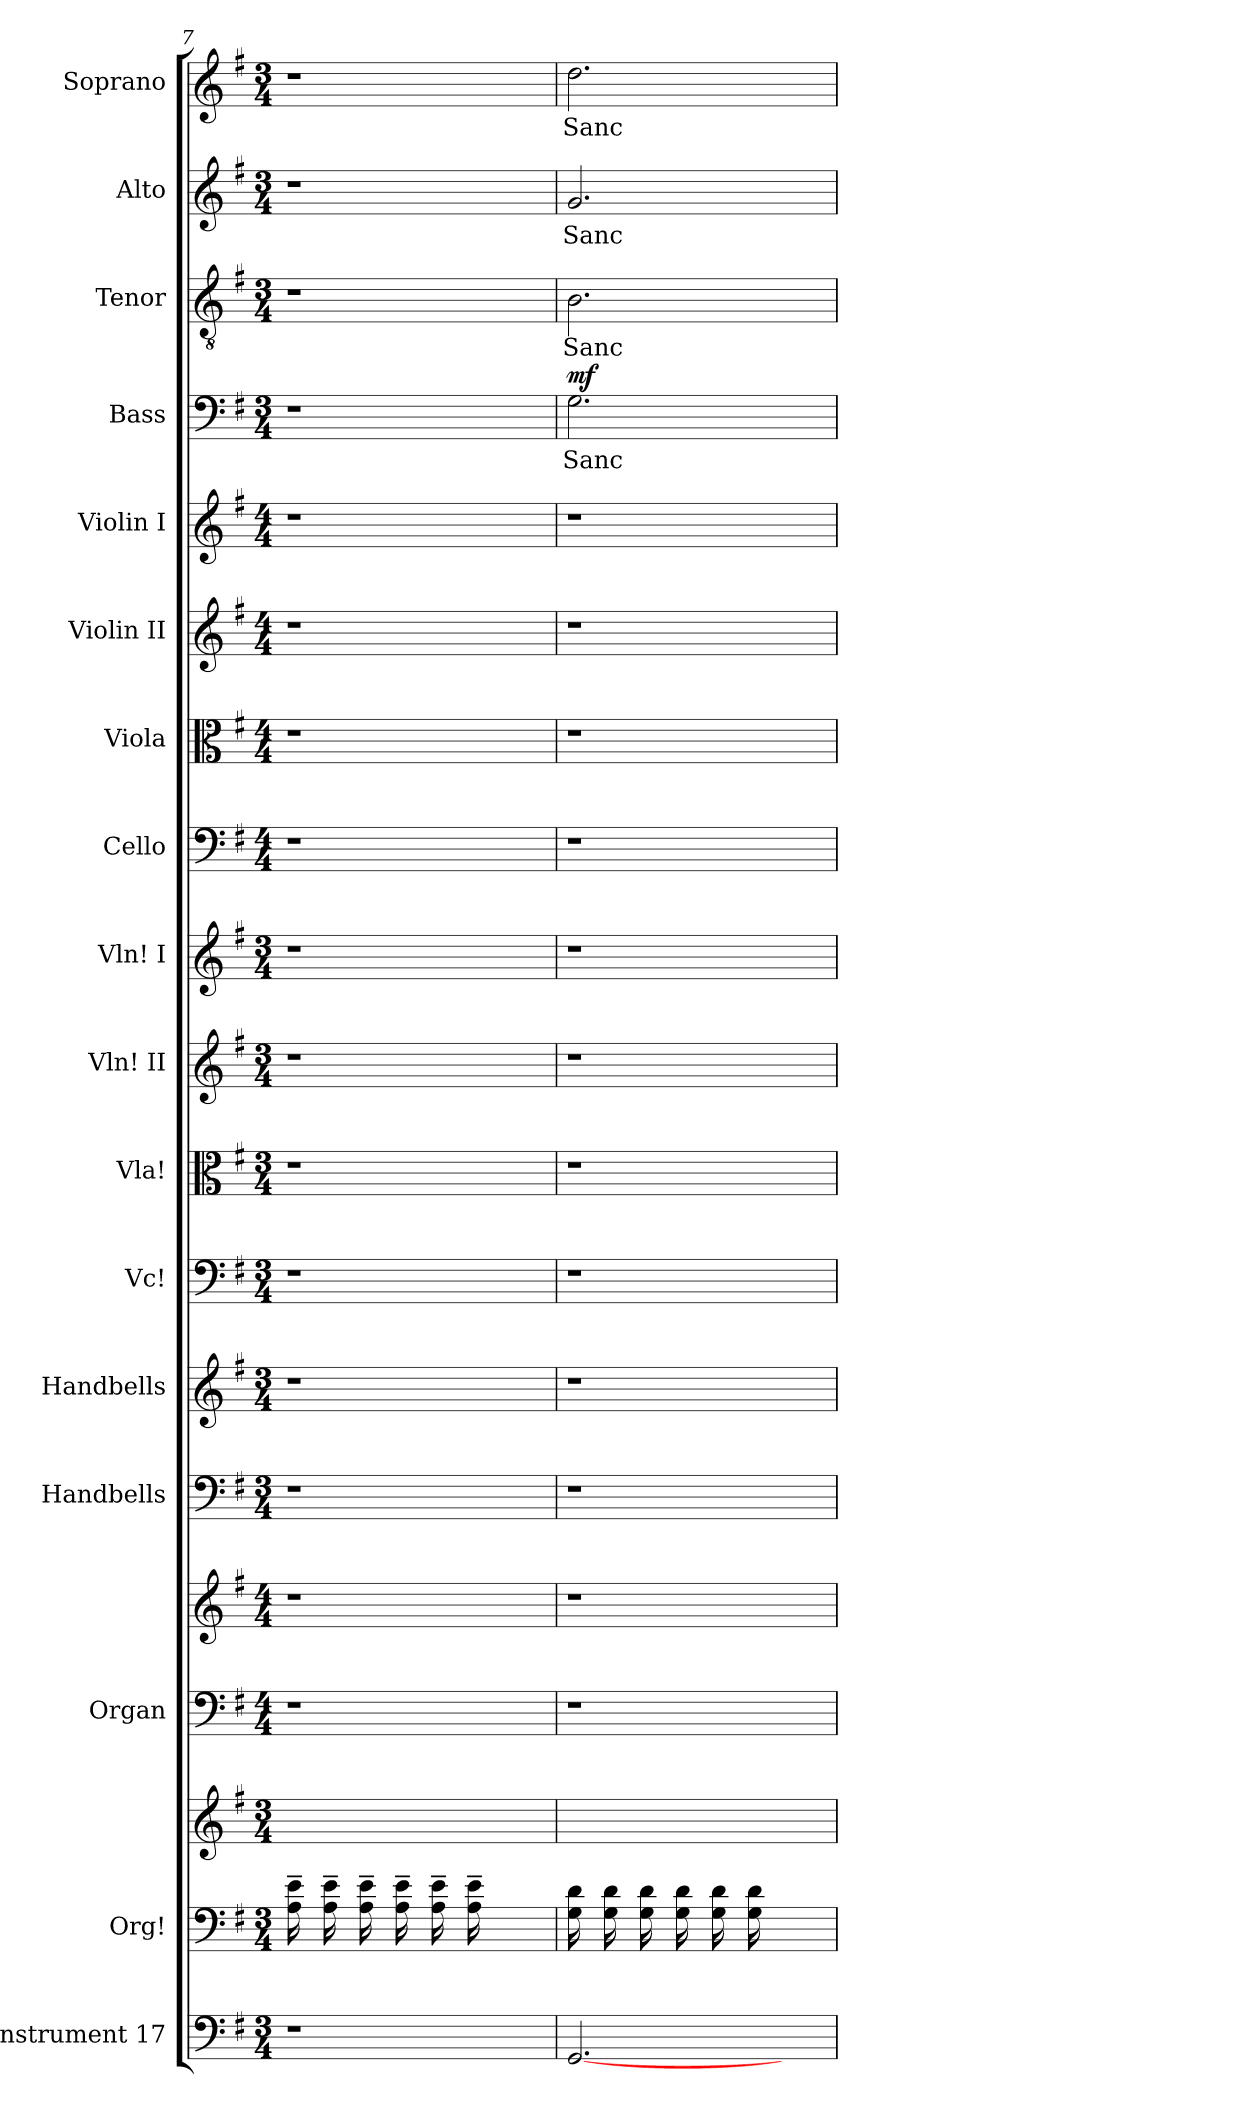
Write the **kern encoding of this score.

**kern	**kern	**kern	**kern	**kern	**kern	**kern	**kern	**kern	**kern	**kern	**kern	**kern	**kern	**kern	**kern	**text	**dynam	**kern	**text	**kern	**text	**kern	**text
*part17	*part16	*part16	*part15	*part15	*part14	*part13	*part12	*part11	*part10	*part9	*part8	*part7	*part6	*part5	*part4	*part4	*part4	*part3	*part3	*part2	*part2	*part1	*part1
*staff19	*staff18	*staff17	*staff16	*staff15	*staff14	*staff13	*staff12	*staff11	*staff10	*staff9	*staff8	*staff7	*staff6	*staff5	*staff4	*staff4	*staff4	*staff3	*staff3	*staff2	*staff2	*staff1	*staff1
*I"Instrument 17	*I"Org!	*	*I"Organ	*	*I"Handbells	*I"Handbells	*I"Vc!	*I"Vla!	*I"Vln! II	*I"Vln! I	*I"Cello	*I"Viola	*I"Violin II	*I"Violin I	*I"Bass	*	*	*I"Tenor	*	*I"Alto	*	*I"Soprano	*
*	*	*	*	*	*	*	*I'Vc!	*I'Vla!	*I'Vln! II	*I'Vln! I	*	*I'Vla	*I'Vln	*I'Vln	*I'B	*	*	*I'T	*	*I'A	*	*I'S	*
*clefF4	*clefF4	*clefG2	*clefF4	*clefG2	*clefF4	*clefG2	*clefF4	*clefC3	*clefG2	*clefG2	*clefF4	*clefC3	*clefG2	*clefG2	*clefF4	*	*	*clefGv2	*	*clefG2	*	*clefG2	*
*k[f#]	*k[f#]	*k[f#]	*k[f#]	*k[f#]	*k[f#]	*k[f#]	*k[f#]	*k[f#]	*k[f#]	*k[f#]	*k[f#]	*k[f#]	*k[f#]	*k[f#]	*k[f#]	*	*	*k[f#]	*	*k[f#]	*	*k[f#]	*
*G:	*G:	*G:	*G:	*G:	*G:	*G:	*G:	*G:	*G:	*G:	*G:	*G:	*G:	*G:	*G:	*	*	*G:	*	*G:	*	*G:	*
*M3/4	*M3/4	*M3/4	*M4/4	*M4/4	*M3/4	*M3/4	*M3/4	*M3/4	*M3/4	*M3/4	*M4/4	*M4/4	*M4/4	*M4/4	*M3/4	*	*	*M3/4	*	*M3/4	*	*M3/4	*
=7	=7	=7	=7	=7	=7	=7	=7	=7	=7	=7	=7	=7	=7	=7	=7	=7	=7	=7	=7	=7	=7	=7	=7
!LO:N:vis=1	!	!	!	!	!LO:N:vis=1	!LO:N:vis=1	!LO:N:vis=1	!LO:N:vis=1	!LO:N:vis=1	!LO:N:vis=1	!	!	!	!	!LO:N:vis=1	!	!	!LO:N:vis=1	!	!LO:N:vis=1	!	!LO:N:vis=1	!
2.r	16A\~> 16e\~>L	16ryy	1r	1r	2.r	2.r	2.r	2.r	2.r	2.r	1r	1r	1r	1r	2.r	.	.	2.r	.	2.r	.	2.r	.
.	16ryy	16fn\ 16cc\	.	.	.	.	.	.	.	.	.	.	.	.	.	.	.	.	.	.	.	.	.
.	16A\~> 16e\~>	16ryy	.	.	.	.	.	.	.	.	.	.	.	.	.	.	.	.	.	.	.	.	.
.	16ryy	16cc\ 16f\J	.	.	.	.	.	.	.	.	.	.	.	.	.	.	.	.	.	.	.	.	.
.	16e\~> 16A\~>L	16ryy	.	.	.	.	.	.	.	.	.	.	.	.	.	.	.	.	.	.	.	.	.
.	16ryy	16cc\ 16fn\	.	.	.	.	.	.	.	.	.	.	.	.	.	.	.	.	.	.	.	.	.
.	16A\~> 16e\~>	16ryy	.	.	.	.	.	.	.	.	.	.	.	.	.	.	.	.	.	.	.	.	.
.	16ryy	16cc\ 16f\J	.	.	.	.	.	.	.	.	.	.	.	.	.	.	.	.	.	.	.	.	.
.	16A\~> 16e\~>L	16ryy	.	.	.	.	.	.	.	.	.	.	.	.	.	.	.	.	.	.	.	.	.
.	16ryy	16fn\ 16cc\	.	.	.	.	.	.	.	.	.	.	.	.	.	.	.	.	.	.	.	.	.
.	16e\~> 16A\~>	16ryy	.	.	.	.	.	.	.	.	.	.	.	.	.	.	.	.	.	.	.	.	.
.	4ryy	16f\ 16cc\J	.	.	.	.	.	.	.	.	.	.	.	.	.	.	.	.	.	.	.	.	.
4ryy	.	4ryy	.	.	4ryy	4ryy	4ryy	4ryy	4ryy	4ryy	.	.	.	.	4ryy	.	.	4ryy	.	4ryy	.	4ryy	.
.	16ryy	.	.	.	.	.	.	.	.	.	.	.	.	.	.	.	.	.	.	.	.	.	.
=8	=8	=8	=8	=8	=8	=8	=8	=8	=8	=8	=8	=8	=8	=8	=8	=8	=8	=8	=8	=8	=8	=8	=8
!	!	!	!	!	!LO:N:vis=1	!LO:N:vis=1	!LO:N:vis=1	!LO:N:vis=1	!LO:N:vis=1	!LO:N:vis=1	!	!	!	!	!	!LO:LY:b:cj	!LO:DY:a	!	!LO:LY:b:cj	!	!LO:LY:b:cj	!	!LO:LY:b:cj
[<2.GG/	16G\ 16d\L	16ryy	1r	1r	2.r	2.r	2.r	2.r	2.r	2.r	1r	1r	1r	1r	2.G\	Sanc-	mf	2.B\	Sanc-	2.g/	Sanc-	2.dd\	Sanc-
.	16ryy	16g\ 16dd\	.	.	.	.	.	.	.	.	.	.	.	.	.	.	.	.	.	.	.	.	.
.	16G\ 16d\	16ryy	.	.	.	.	.	.	.	.	.	.	.	.	.	.	.	.	.	.	.	.	.
.	16ryy	16dd\ 16g\J	.	.	.	.	.	.	.	.	.	.	.	.	.	.	.	.	.	.	.	.	.
.	16d\ 16G\L	16ryy	.	.	.	.	.	.	.	.	.	.	.	.	.	.	.	.	.	.	.	.	.
.	16ryy	16dd\ 16g\	.	.	.	.	.	.	.	.	.	.	.	.	.	.	.	.	.	.	.	.	.
.	16G\ 16d\	16ryy	.	.	.	.	.	.	.	.	.	.	.	.	.	.	.	.	.	.	.	.	.
.	16ryy	16dd\ 16g\J	.	.	.	.	.	.	.	.	.	.	.	.	.	.	.	.	.	.	.	.	.
.	16G\ 16d\L	16ryy	.	.	.	.	.	.	.	.	.	.	.	.	.	.	.	.	.	.	.	.	.
.	16ryy	16g\ 16dd\	.	.	.	.	.	.	.	.	.	.	.	.	.	.	.	.	.	.	.	.	.
.	16d\ 16G\	16ryy	.	.	.	.	.	.	.	.	.	.	.	.	.	.	.	.	.	.	.	.	.
.	4ryy	16g\ 16dd\J	.	.	.	.	.	.	.	.	.	.	.	.	.	.	.	.	.	.	.	.	.
4ryy	.	4ryy	.	.	4ryy	4ryy	4ryy	4ryy	4ryy	4ryy	.	.	.	.	4ryy	.	.	4ryy	.	4ryy	.	4ryy	.
.	16ryy	.	.	.	.	.	.	.	.	.	.	.	.	.	.	.	.	.	.	.	.	.	.
=	=	=	=	=	=	=	=	=	=	=	=	=	=	=	=	=	=	=	=	=	=	=	=
*-	*-	*-	*-	*-	*-	*-	*-	*-	*-	*-	*-	*-	*-	*-	*-	*-	*-	*-	*-	*-	*-	*-	*-
